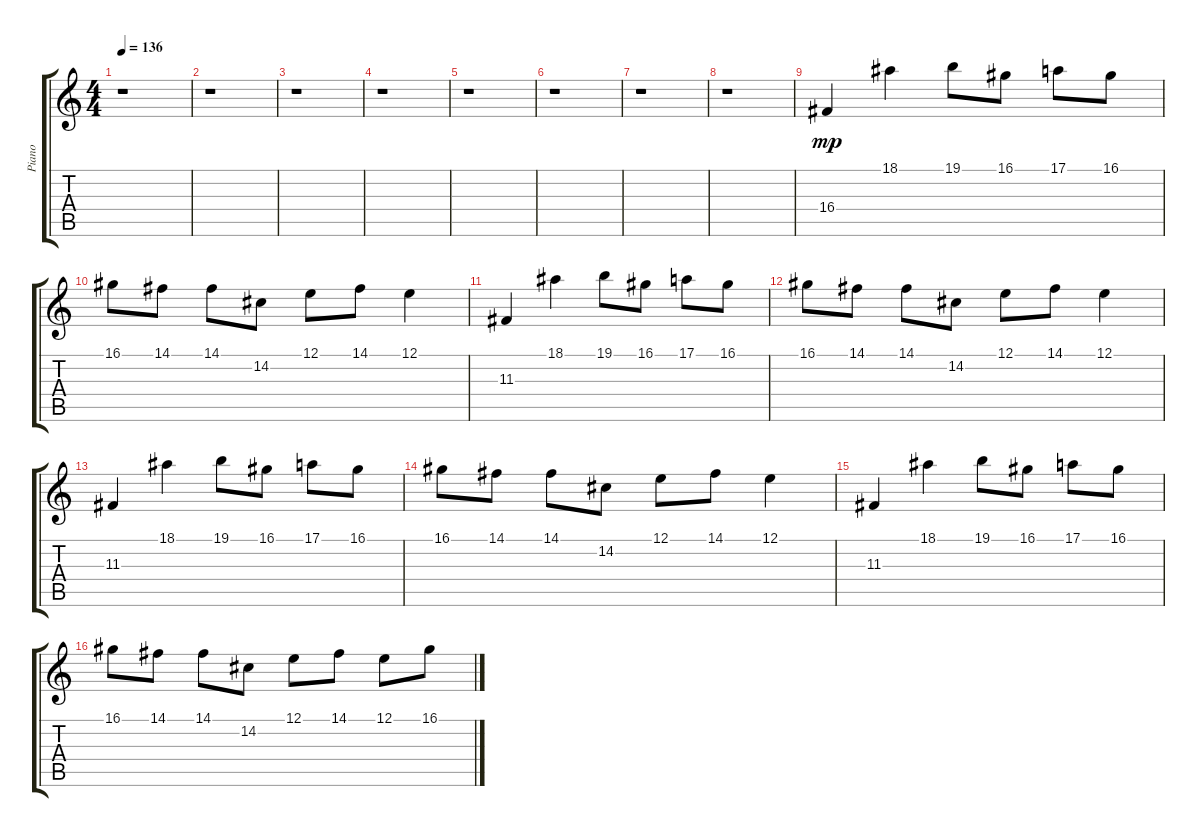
\track ("Piano" "Piano") {instrument brightacousticpiano}
\staff {score tabs}
\tuning (E4 B3 G3 D3 A2 E2) {hide}
\ts (4 4)
\tempo 136
\clef g2
\ks c
r.1{dy mp} |
r.1 |
r.1 |
r.1 |
r.1 |
r.1 |
r.1 |
r.1 |
16.4.4 18.1.4 19.1.8 16.1.8 17.1.8 16.1.8 |
16.1.8 14.1.8 14.1.8 14.2.8 12.1.8 14.1.8 12.1.4 |
11.3.4 18.1.4 19.1.8 16.1.8 17.1.8 16.1.8 |
16.1.8 14.1.8 14.1.8 14.2.8 12.1.8 14.1.8 12.1.4 |
11.3.4 18.1.4 19.1.8 16.1.8 17.1.8 16.1.8 |
16.1.8 14.1.8 14.1.8 14.2.8 12.1.8 14.1.8 12.1.4 |
11.3.4 18.1.4 19.1.8 16.1.8 17.1.8 16.1.8 |
16.1.8 14.1.8 14.1.8 14.2.8 12.1.8 14.1.8 12.1.8 16.1.8
